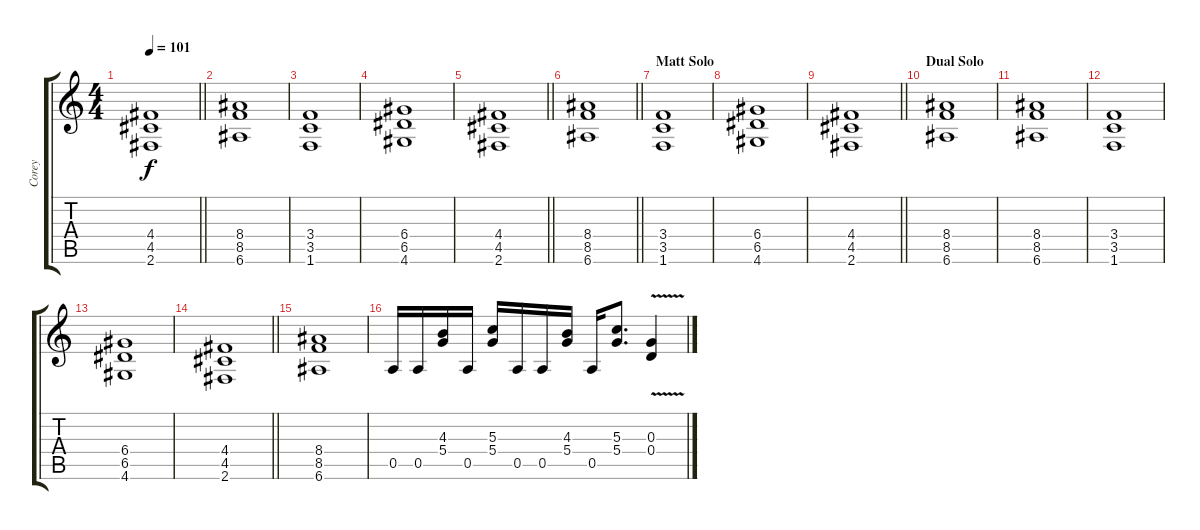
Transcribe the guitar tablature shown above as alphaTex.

\track ("Corey" "Corey") {instrument distortionguitar}
\staff {score tabs}
\tuning (E4 B3 G3 D3 A2 E2) {hide}
\ts (4 4)
\tempo 101
\clef g2
\barLineRight lightlight
\ks c
(4.4 4.5 2.6).1{dy f} |
(8.4 8.5 6.6).1 |
(3.4 3.5 1.6).1 |
(6.4 6.5 4.6).1 |
\barLineRight lightlight
(4.4 4.5 2.6).1 |
\section ("" "")
\barLineRight lightlight
(8.4 8.5 6.6).1 |
\section ("" "Matt Solo")
(3.4 3.5 1.6).1 |
(6.4 6.5 4.6).1 |
\barLineRight lightlight
(4.4 4.5 2.6).1 |
\section ("" "Dual Solo")
(8.4 8.5 6.6).1 |
(8.4 8.5 6.6).1 |
(3.4 3.5 1.6).1 |
(6.4 6.5 4.6).1 |
\barLineRight lightlight
(4.4 4.5 2.6).1 |
(8.4 8.5 6.6).1 |
0.5.16 0.5.16 (4.3 5.4).16 0.5.16 (5.3 5.4).16 0.5.16 0.5.16 (4.3 5.4).16 0.5.16 (5.3 5.4).8{d} (0.3{v} 0.4{v}).4
